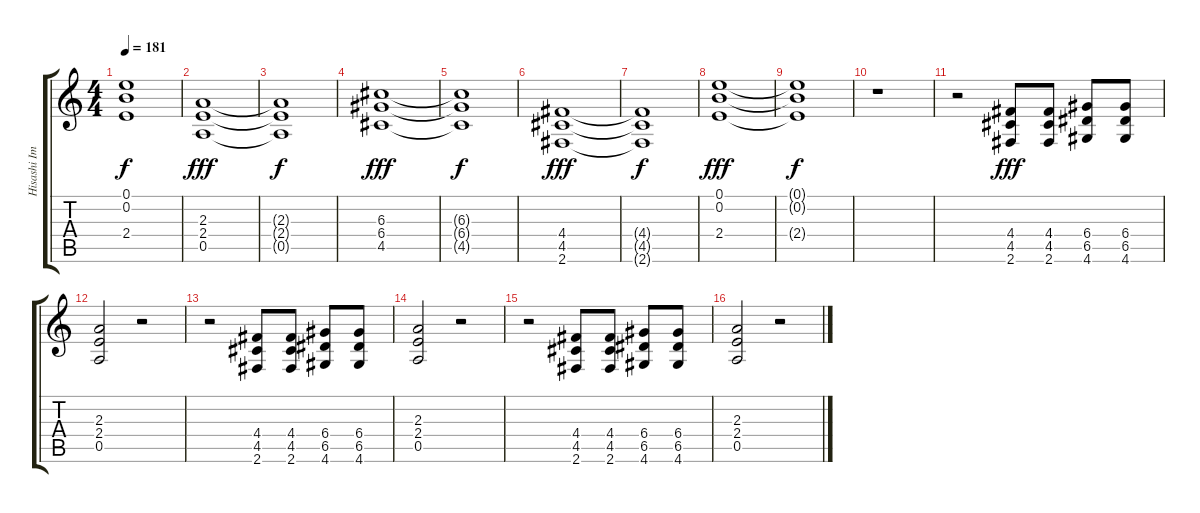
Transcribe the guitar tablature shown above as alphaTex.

\track ("Hisashi Imai" "Hisashi Im") {instrument distortionguitar}
\staff {score tabs}
\tuning (E4 B3 G3 D3 A2 E2) {hide}
\ts (4 4)
\tempo 181
\clef g2
\ks c
(0.1{t} 0.2{t} 2.4{t}).1{dy f} |
(2.3 2.4 0.5).1{dy fff} |
(2.3{t} 2.4{t} 0.5{t}).1{dy f} |
(6.3 6.4 4.5).1{dy fff} |
(6.3{t} 6.4{t} 4.5{t}).1{dy f} |
(4.4 4.5 2.6).1{dy fff} |
(4.4{t} 4.5{t} 2.6{t}).1{dy f} |
(0.1 0.2 2.4).1{dy fff} |
(0.1{t} 0.2{t} 2.4{t}).1{dy f} |
r.1 |
r.2 (4.4 4.5 2.6).8{dy fff} (4.4 4.5 2.6).8 (6.4 6.5 4.6).8 (6.4 6.5 4.6).8 |
(2.3 2.4 0.5).2 r.2 |
r.2 (4.4 4.5 2.6).8 (4.4 4.5 2.6).8 (6.4 6.5 4.6).8 (6.4 6.5 4.6).8 |
(2.3 2.4 0.5).2 r.2 |
r.2 (4.4 4.5 2.6).8 (4.4 4.5 2.6).8 (6.4 6.5 4.6).8 (6.4 6.5 4.6).8 |
(2.3 2.4 0.5).2 r.2
